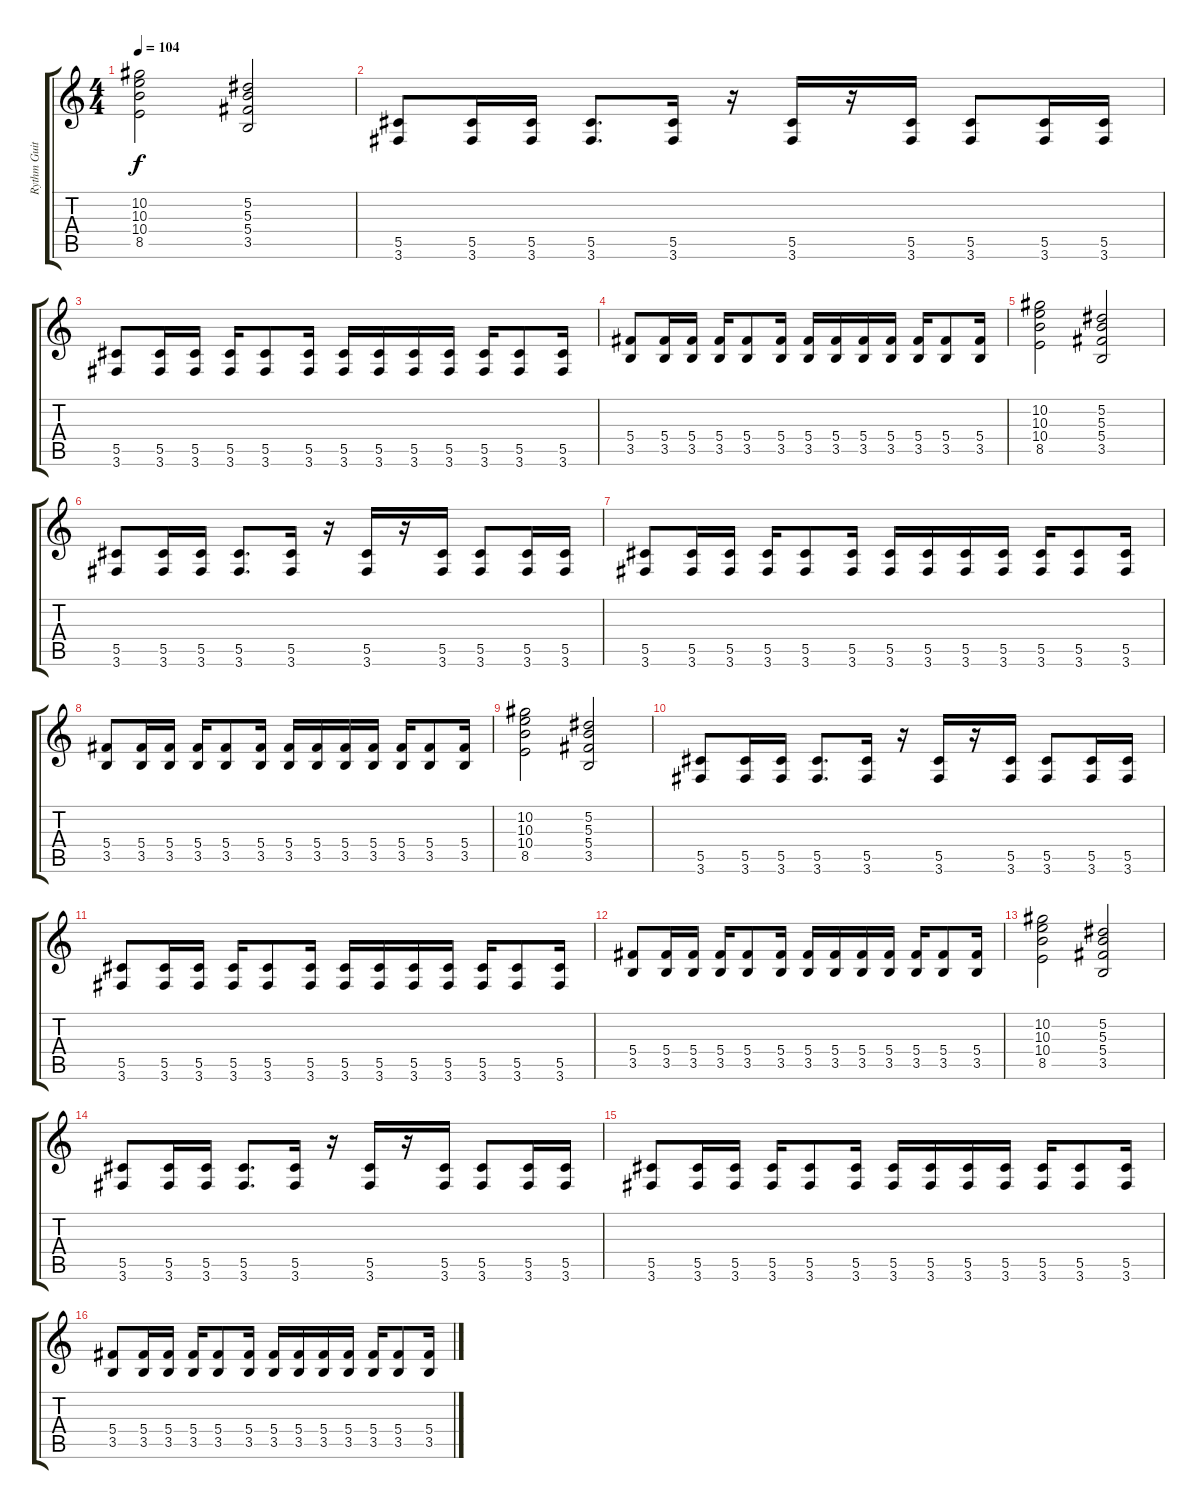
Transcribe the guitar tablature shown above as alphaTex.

\track ("Rythm Guitar 1" "Rythm Guit") {instrument overdrivenguitar}
\staff {score tabs}
\tuning (Eb4 Bb3 Gb3 Db3 Ab2 Eb2) {hide}
\ts (4 4)
\tempo 104
\clef g2
\ks c
(10.2 10.3 10.4 8.5).2{dy f} (5.2 5.3 5.4 3.5).2 |
(5.5 3.6).8 (5.5 3.6).16 (5.5 3.6).16 (5.5 3.6).8{d} (5.5 3.6).16 r.16 (5.5 3.6).16 r.16 (5.5 3.6).16 (5.5 3.6).8 (5.5 3.6).16 (5.5 3.6).16 |
(5.5 3.6).8 (5.5 3.6).16 (5.5 3.6).16 (5.5 3.6).16 (5.5 3.6).8 (5.5 3.6).16 (5.5 3.6).16 (5.5 3.6).16 (5.5 3.6).16 (5.5 3.6).16 (5.5 3.6).16 (5.5 3.6).8 (5.5 3.6).16 |
(5.4 3.5).8 (5.4 3.5).16 (5.4 3.5).16 (5.4 3.5).16 (5.4 3.5).8 (5.4 3.5).16 (5.4 3.5).16 (5.4 3.5).16 (5.4 3.5).16 (5.4 3.5).16 (5.4 3.5).16 (5.4 3.5).8 (5.4 3.5).16 |
(10.2 10.3 10.4 8.5).2 (5.2 5.3 5.4 3.5).2 |
(5.5 3.6).8 (5.5 3.6).16 (5.5 3.6).16 (5.5 3.6).8{d} (5.5 3.6).16 r.16 (5.5 3.6).16 r.16 (5.5 3.6).16 (5.5 3.6).8 (5.5 3.6).16 (5.5 3.6).16 |
(5.5 3.6).8 (5.5 3.6).16 (5.5 3.6).16 (5.5 3.6).16 (5.5 3.6).8 (5.5 3.6).16 (5.5 3.6).16 (5.5 3.6).16 (5.5 3.6).16 (5.5 3.6).16 (5.5 3.6).16 (5.5 3.6).8 (5.5 3.6).16 |
(5.4 3.5).8 (5.4 3.5).16 (5.4 3.5).16 (5.4 3.5).16 (5.4 3.5).8 (5.4 3.5).16 (5.4 3.5).16 (5.4 3.5).16 (5.4 3.5).16 (5.4 3.5).16 (5.4 3.5).16 (5.4 3.5).8 (5.4 3.5).16 |
(10.2 10.3 10.4 8.5).2 (5.2 5.3 5.4 3.5).2 |
(5.5 3.6).8 (5.5 3.6).16 (5.5 3.6).16 (5.5 3.6).8{d} (5.5 3.6).16 r.16 (5.5 3.6).16 r.16 (5.5 3.6).16 (5.5 3.6).8 (5.5 3.6).16 (5.5 3.6).16 |
(5.5 3.6).8 (5.5 3.6).16 (5.5 3.6).16 (5.5 3.6).16 (5.5 3.6).8 (5.5 3.6).16 (5.5 3.6).16 (5.5 3.6).16 (5.5 3.6).16 (5.5 3.6).16 (5.5 3.6).16 (5.5 3.6).8 (5.5 3.6).16 |
(5.4 3.5).8 (5.4 3.5).16 (5.4 3.5).16 (5.4 3.5).16 (5.4 3.5).8 (5.4 3.5).16 (5.4 3.5).16 (5.4 3.5).16 (5.4 3.5).16 (5.4 3.5).16 (5.4 3.5).16 (5.4 3.5).8 (5.4 3.5).16 |
(10.2 10.3 10.4 8.5).2 (5.2 5.3 5.4 3.5).2 |
(5.5 3.6).8 (5.5 3.6).16 (5.5 3.6).16 (5.5 3.6).8{d} (5.5 3.6).16 r.16 (5.5 3.6).16 r.16 (5.5 3.6).16 (5.5 3.6).8 (5.5 3.6).16 (5.5 3.6).16 |
(5.5 3.6).8 (5.5 3.6).16 (5.5 3.6).16 (5.5 3.6).16 (5.5 3.6).8 (5.5 3.6).16 (5.5 3.6).16 (5.5 3.6).16 (5.5 3.6).16 (5.5 3.6).16 (5.5 3.6).16 (5.5 3.6).8 (5.5 3.6).16 |
(5.4 3.5).8 (5.4 3.5).16 (5.4 3.5).16 (5.4 3.5).16 (5.4 3.5).8 (5.4 3.5).16 (5.4 3.5).16 (5.4 3.5).16 (5.4 3.5).16 (5.4 3.5).16 (5.4 3.5).16 (5.4 3.5).8 (5.4 3.5).16
